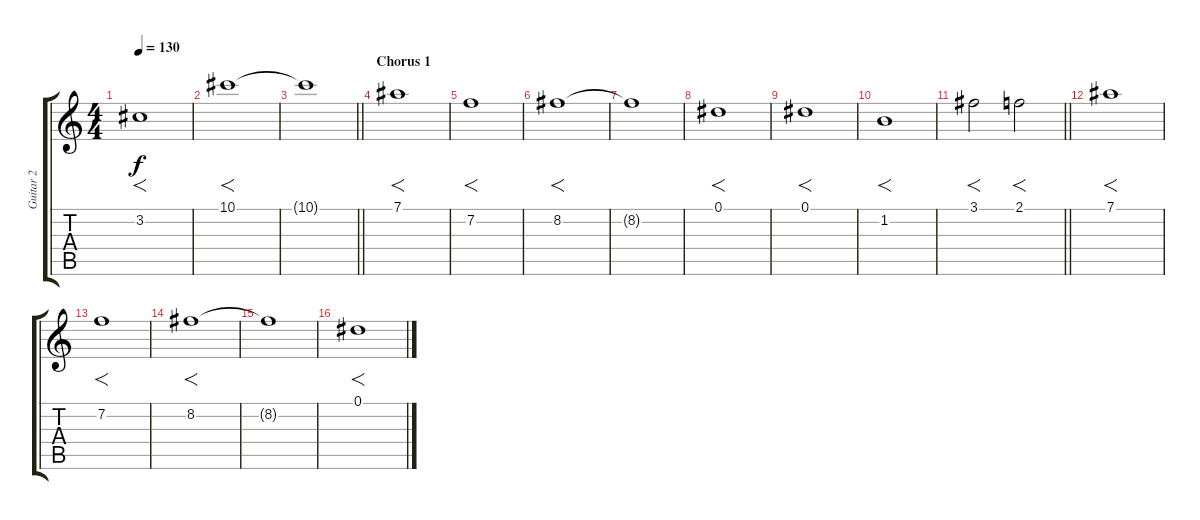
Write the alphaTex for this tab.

\track ("Guitar 2" "Guitar 2") {instrument acousticguitarsteel}
\staff {score tabs}
\tuning (Eb4 Bb3 Gb3 Db3 Ab2 Eb2) {hide}
\ts (4 4)
\tempo 130
\clef g2
\ks c
3.2.1{f dy f} |
10.1.1{f} |
\barLineRight lightlight
10.1{t}.1 |
\section ("" "Chorus 1")
7.1.1{f} |
7.2.1{f} |
8.2.1{f} |
8.2{t}.1 |
0.1.1{f} |
0.1.1{f} |
1.2.1{f} |
\barLineRight lightlight
3.1.2{f} 2.1.2{f} |
7.1.1{f} |
7.2.1{f} |
8.2.1{f} |
8.2{t}.1 |
0.1.1{f}
